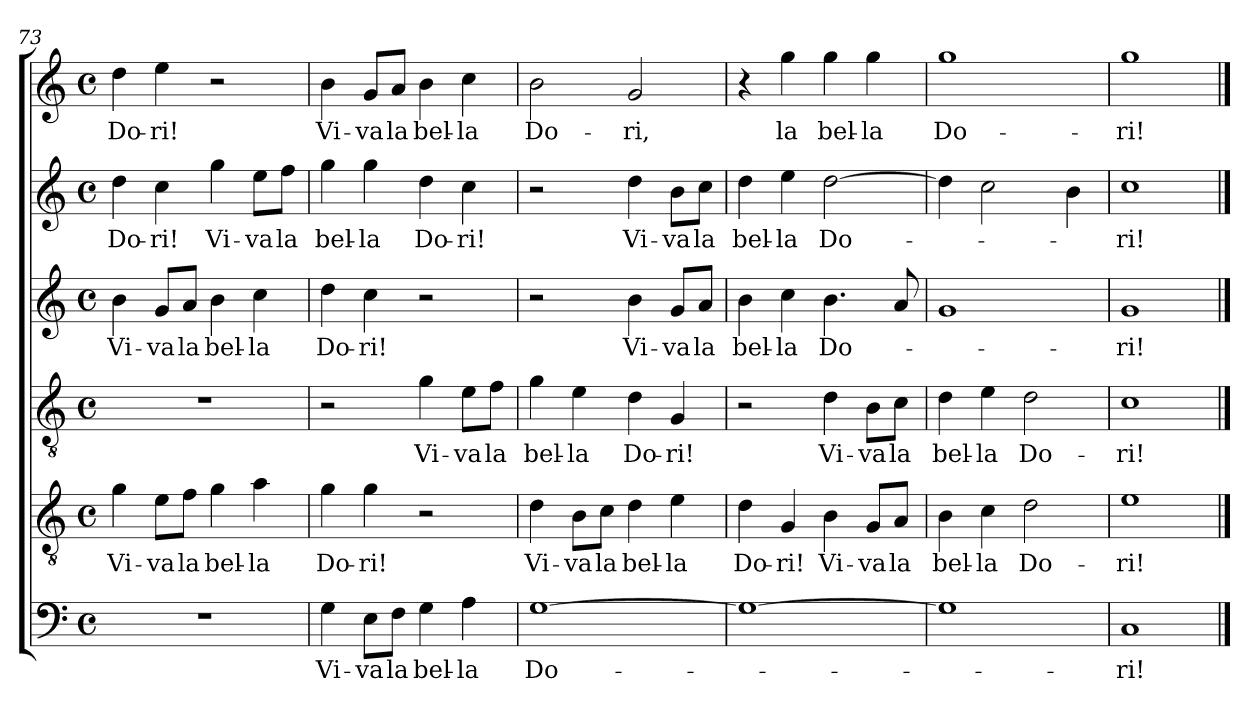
**kern	**text	**kern	**text	**kern	**text	**kern	**text	**kern	**text	**kern	**text
*part6	*part6	*part5	*part5	*part4	*part4	*part3	*part3	*part2	*part2	*part1	*part1
*staff6	*staff6	*staff5	*staff5	*staff4	*staff4	*staff3	*staff3	*staff2	*staff2	*staff1	*staff1
!!LO:LB:g=z
*clefF4	*	*clefGv2	*	*clefGv2	*	*clefG2	*	*clefG2	*	*clefG2	*
*k[]	*	*k[]	*	*k[]	*	*k[]	*	*k[]	*	*k[]	*
*C:	*	*C:	*	*C:	*	*C:	*	*C:	*	*C:	*
*M4/4	*	*M4/4	*	*M4/4	*	*M4/4	*	*M4/4	*	*M4/4	*
*met(c)	*	*met(c)	*	*met(c)	*	*met(c)	*	*met(c)	*	*met(c)	*
=73	=73	=73	=73	=73	=73	=73	=73	=73	=73	=73	=73
1r	.	4g\	Vi-	1r	.	4b\	Vi-	4dd\	Do-	4dd\	Do-
.	.	8e\L	-va	.	.	8g/L	-va	4cc\	-ri!	4ee\	-ri!
.	.	8f\J	la	.	.	8a/J	la	.	.	.	.
.	.	4g\	bel-	.	.	4b\	bel-	4gg\	Vi-	2r	.
.	.	4a\	-la	.	.	4cc\	-la	8ee\L	-va	.	.
.	.	.	.	.	.	.	.	8ff\J	la	.	.
=74	=74	=74	=74	=74	=74	=74	=74	=74	=74	=74	=74
4G\	Vi-	4g\	Do-	2r	.	4dd\	Do-	4gg\	bel-	4b\	Vi-
8E\L	-va	4g\	-ri!	.	.	4cc\	-ri!	4gg\	-la	8g/L	-va
8F\J	la	.	.	.	.	.	.	.	.	8a/J	la
4G\	bel-	2r	.	4g\	Vi-	2r	.	4dd\	Do-	4b\	bel-
4A\	-la	.	.	8e\L	-va	.	.	4cc\	-ri!	4cc\	-la
.	.	.	.	8f\J	la	.	.	.	.	.	.
=75	=75	=75	=75	=75	=75	=75	=75	=75	=75	=75	=75
[1G	Do-	4d\	Vi-	4g\	bel-	2r	.	2r	.	2b\	Do-
.	.	8B\L	-va	4e\	-la	.	.	.	.	.	.
.	.	8c\J	la	.	.	.	.	.	.	.	.
.	.	4d\	bel-	4d\	Do-	4b\	Vi-	4dd\	Vi-	2g/	-ri,
.	.	4e\	-la	4G/	-ri!	8g/L	-va	8b\L	-va	.	.
.	.	.	.	.	.	8a/J	la	8cc\J	la	.	.
=76	=76	=76	=76	=76	=76	=76	=76	=76	=76	=76	=76
1G_	.	4d\	Do-	2r	.	4b\	bel-	4dd\	bel-	4r	.
.	.	4G/	-ri!	.	.	4cc\	-la	4ee\	-la	4gg\	la
.	.	4B\	Vi-	4d\	Vi-	4.b\	Do-	[2dd\	Do-	4gg\	bel-
.	.	8G/L	-va	8B\L	-va	.	.	.	.	4gg\	-la
.	.	8A/J	la	8c\J	la	8a/	.	.	.	.	.
=77	=77	=77	=77	=77	=77	=77	=77	=77	=77	=77	=77
1G]	.	4B\	bel-	4d\	bel-	1g	.	4dd\]	.	1gg	Do-
.	.	4c\	-la	4e\	-la	.	.	2cc\	.	.	.
.	.	2d\	Do-	2d\	Do-	.	.	.	.	.	.
.	.	.	.	.	.	.	.	4b\	.	.	.
=78	=78	=78	=78	=78	=78	=78	=78	=78	=78	=78	=78
1C	-ri!	1e	-ri!	1c	-ri!	1g	-ri!	1cc	-ri!	1gg	-ri!
==	==	==	==	==	==	==	==	==	==	==	==
*-	*-	*-	*-	*-	*-	*-	*-	*-	*-	*-	*-
